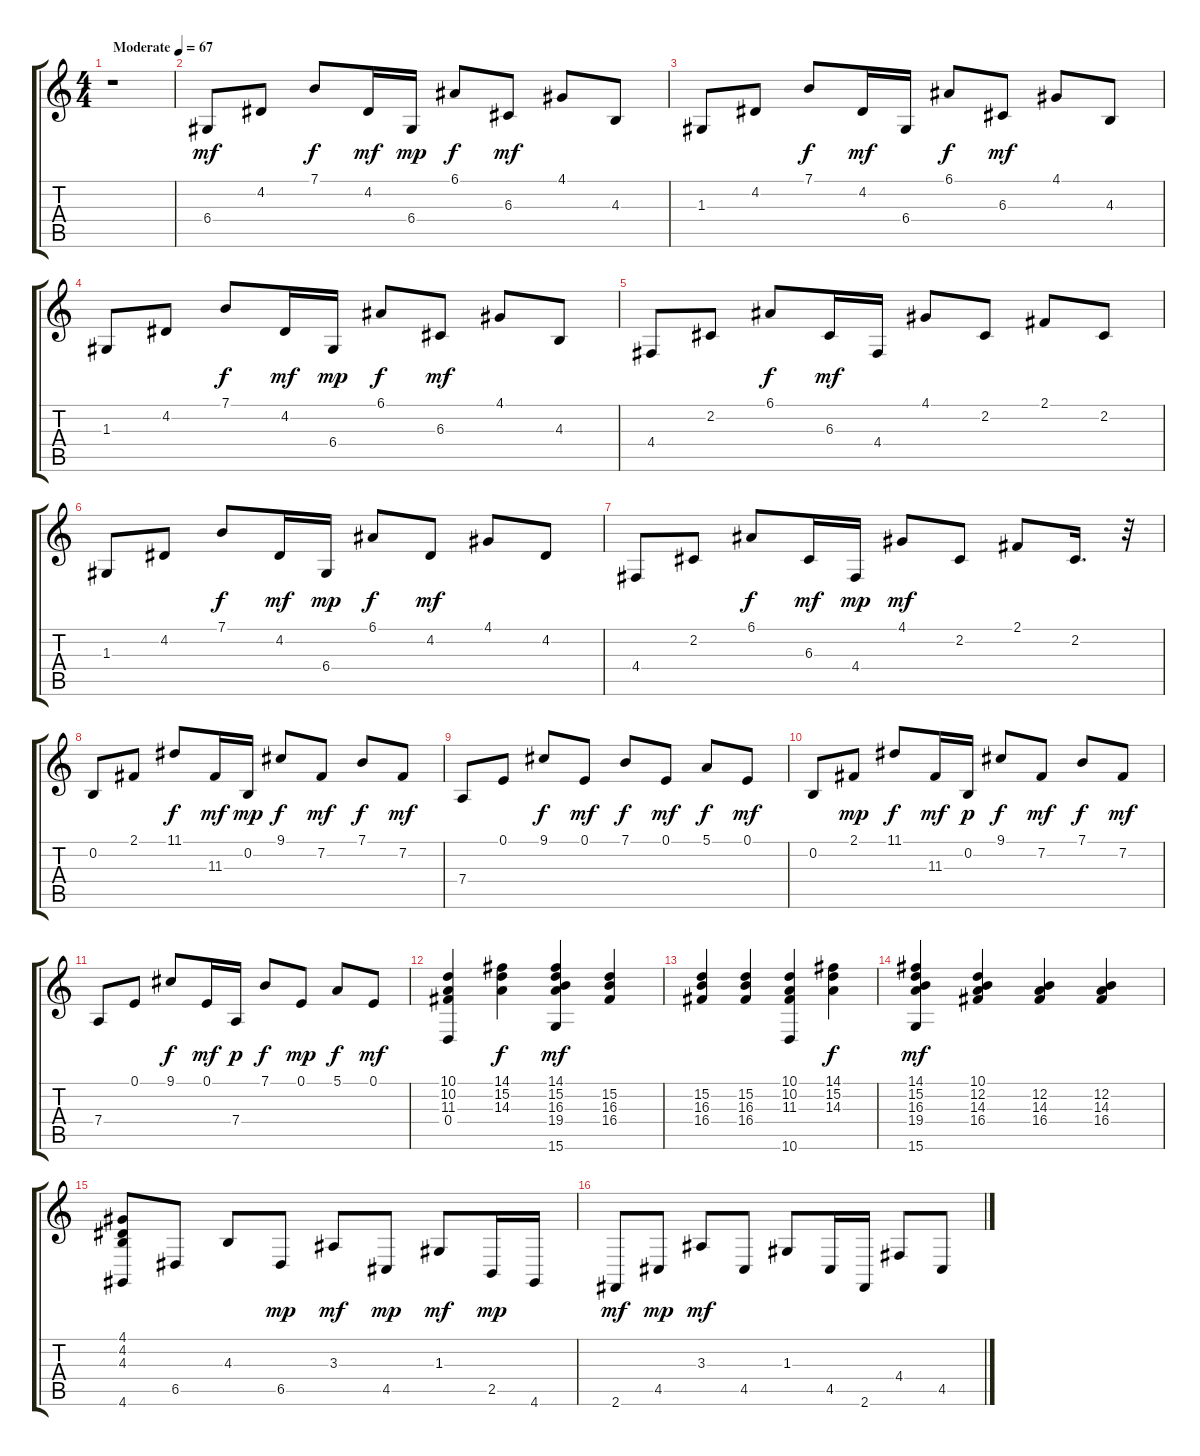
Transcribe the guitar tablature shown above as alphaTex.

\track "" {instrument acousticgrandpiano}
\staff {score tabs}
\tuning (E4 B3 G3 D3 A2 E2) {hide}
\ts (4 4)
\tempo (67 "Moderate")
\clef g2
\ks c
r.1{dy mf instrument acousticgrandpiano} |
6.4.8 4.2.8 7.1.8{dy f} 4.2.16{dy mf} 6.4.16{dy mp} 6.1.8{dy f} 6.3.8{dy mf} 4.1.8 4.3.8 |
1.3.8 4.2.8 7.1.8{dy f} 4.2.16{dy mf} 6.4.16 6.1.8{dy f} 6.3.8{dy mf} 4.1.8 4.3.8 |
1.3.8 4.2.8 7.1.8{dy f} 4.2.16{dy mf} 6.4.16{dy mp} 6.1.8{dy f} 6.3.8{dy mf} 4.1.8 4.3.8 |
4.4.8 2.2.8 6.1.8{dy f} 6.3.16{dy mf} 4.4.16 4.1.8 2.2.8 2.1.8 2.2.8 |
1.3.8 4.2.8 7.1.8{dy f} 4.2.16{dy mf} 6.4.16{dy mp} 6.1.8{dy f} 4.2.8{dy mf} 4.1.8 4.2.8 |
4.4.8 2.2.8 6.1.8{dy f} 6.3.16{dy mf} 4.4.16{dy mp} 4.1.8{dy mf} 2.2.8 2.1.8 2.2.16{d} r.32 |
0.2.8 2.1.8 11.1.8{dy f} 11.3.16{dy mf} 0.2.16{dy mp} 9.1.8{dy f} 7.2.8{dy mf} 7.1.8{dy f} 7.2.8{dy mf} |
7.4.8 0.1.8 9.1.8{dy f} 0.1.8{dy mf} 7.1.8{dy f} 0.1.8{dy mf} 5.1.8{dy f} 0.1.8{dy mf} |
0.2.8 2.1.8{dy mp} 11.1.8{dy f} 11.3.16{dy mf} 0.2.16{dy p} 9.1.8{dy f} 7.2.8{dy mf} 7.1.8{dy f} 7.2.8{dy mf} |
7.4.8 0.1.8 9.1.8{dy f} 0.1.16{dy mf} 7.4.16{dy p} 7.1.8{dy f} 0.1.8{dy mp} 5.1.8{dy f} 0.1.8{dy mf} |
(10.1 10.2 11.3 0.4).4 (14.1 15.2 14.3).4{dy f} (14.1 15.2 16.3 19.4 15.6).4{dy mf} (15.2 16.3 16.4).4 |
(15.2 16.3 16.4).4 (15.2 16.3 16.4).4 (10.1 10.2 11.3 10.6).4 (14.1 15.2 14.3).4{dy f} |
(14.1 15.2 16.3 19.4 15.6).4{dy mf} (10.1 12.2 14.3 16.4).4 (12.2 14.3 16.4).4 (12.2 14.3 16.4).4 |
(4.1 4.2 4.3 4.6).8 6.5.8 4.3.8 6.5.8{dy mp} 3.3.8{dy mf} 4.5.8{dy mp} 1.3.8{dy mf} 2.5.16{dy mp} 4.6.16 |
2.6.8{dy mf} 4.5.8{dy mp} 3.3.8{dy mf} 4.5.8 1.3.8 4.5.16 2.6.16 4.4.8 4.5.8
